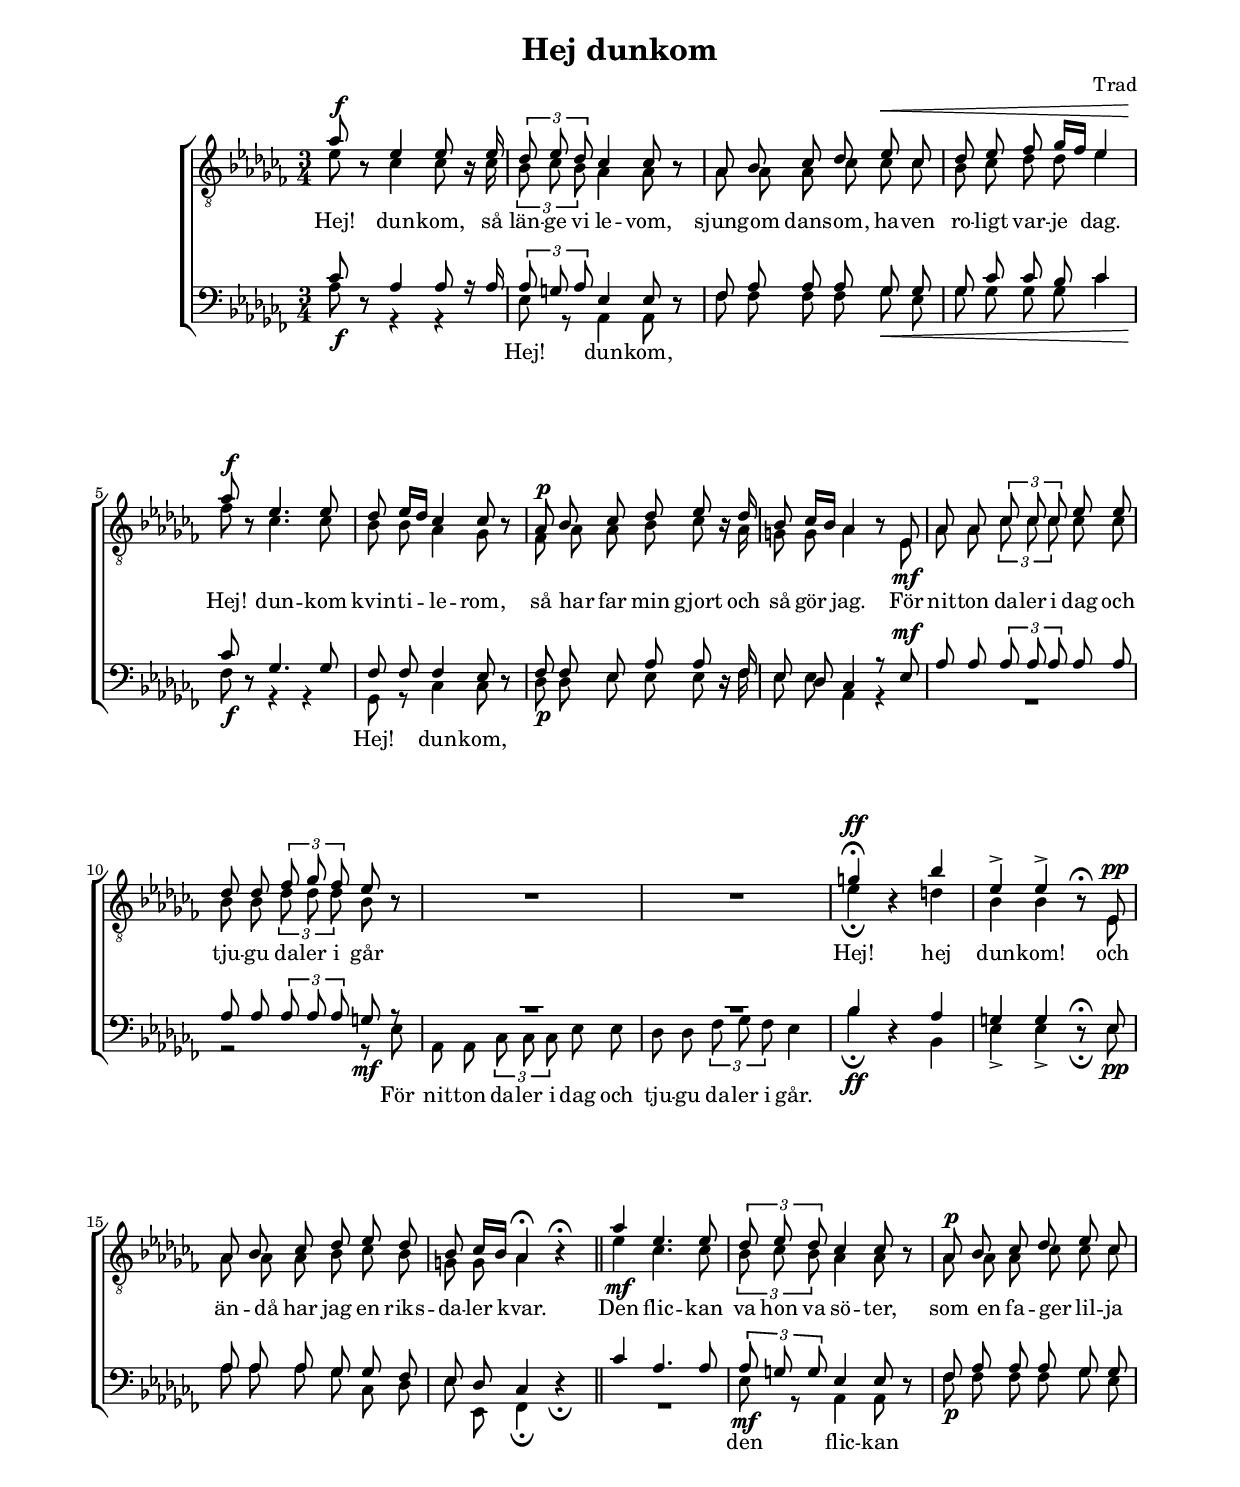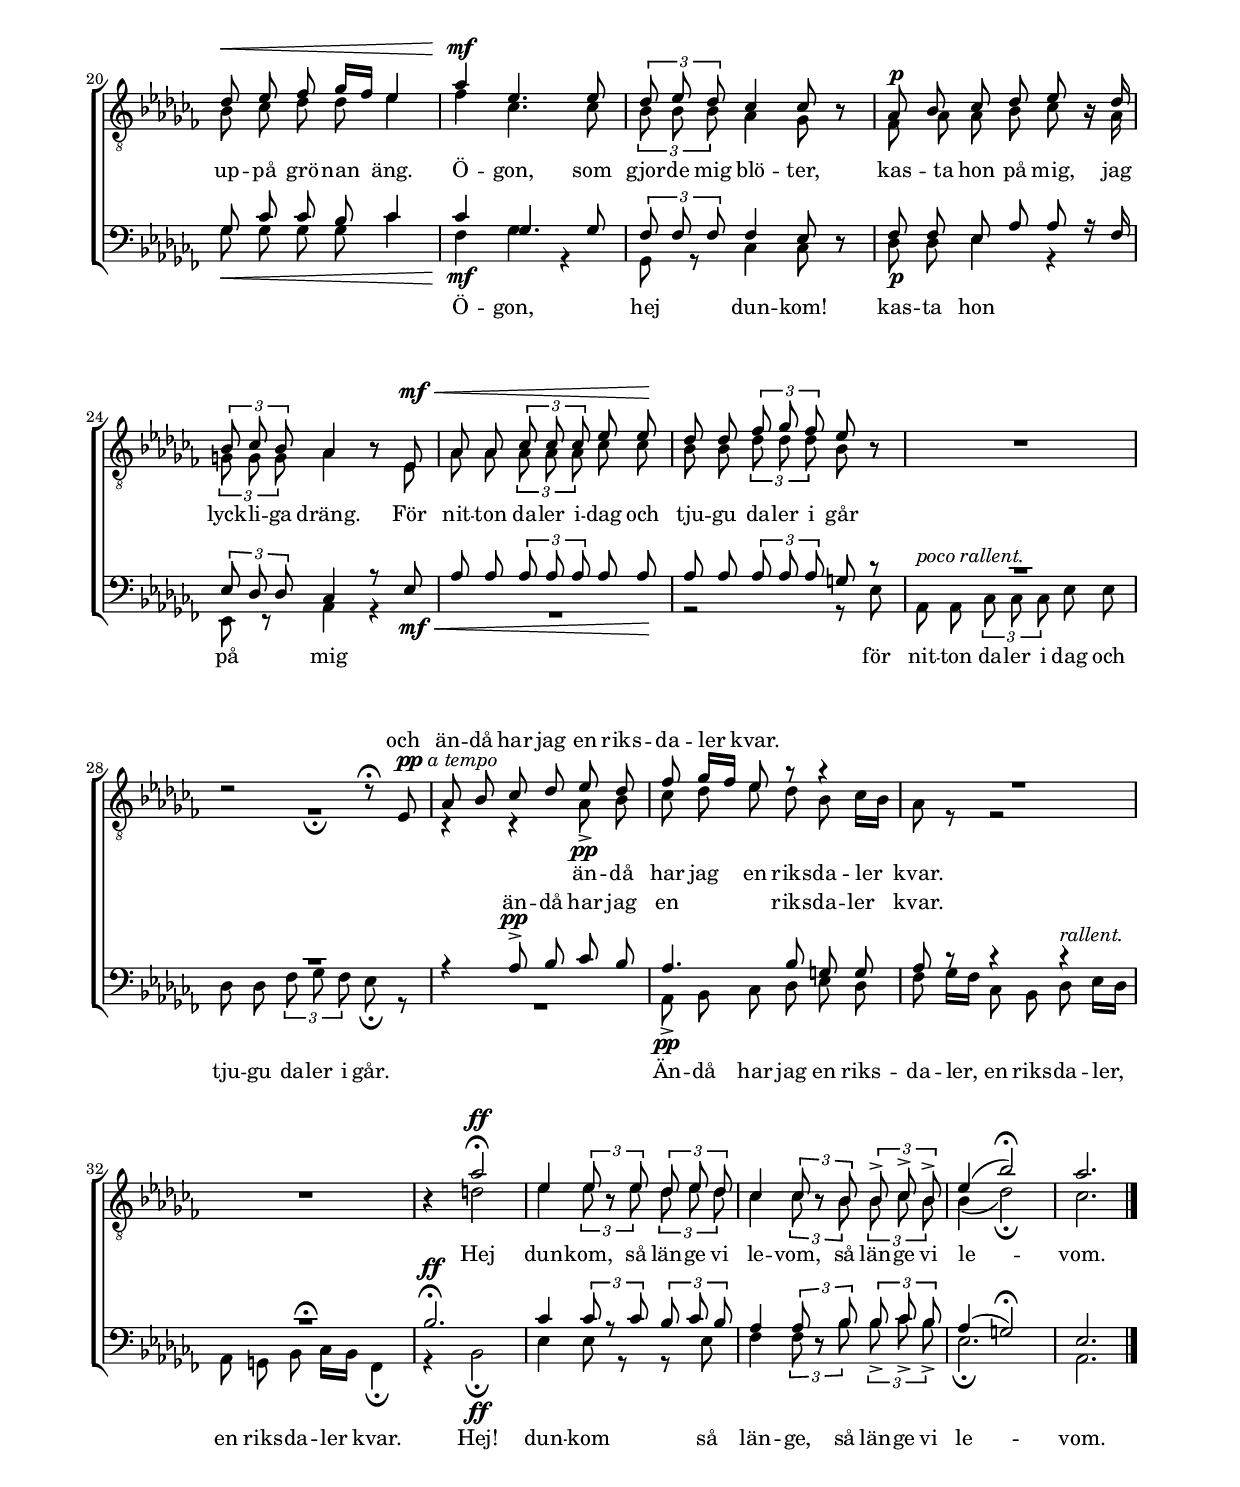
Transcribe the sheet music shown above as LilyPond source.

% LilyBin
\version "2.22.2"

\header {
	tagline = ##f
}

\paper {
	line-width = 175
	top-margin = 25
	bottom-margin = 30
	system-system-spacing.padding = #6
	print-all-headers = ##t
	print-page-number = ##f
}

#(set-global-staff-size 17)

global = {
	\key aes \minor
	\time 3/4
}

\include "../Include/midiVolume.ly"

%HEJ DUNKOM

system = \relative c' {

	s2.\f | s2. | s2  s4\< | s2. |
	s2.\f | s2. | s2.\p | s2. |
	s2. | s2. | s2. | s2. |
	s2.\ff | s2 s8 s8\pp | s2. | s2. \bar "||"

	s2. | s2. | s2.\p | s2.\<  |
	s2.\mf | s2. | s2.\p | s2 s8  s8\mf-\< |
	s2 s8 s8\! | s2. | s2. | s2. |
	s2. | s2. | s2. | s2.  |

	s2.  | s2. | s2. | s2. | s2. \bar "|."
}

tOne = \relative c'' {
	\override Voice.Rest #'staff-position = #0
	\override Voice.MultiMeasureRest #'staff-position = #0
	\autoBeamOff

	aes8 r8 es4 es8 r16 es16 |
	\tuplet 3/2 {des8 es8 des8} ces4 ces8 r8 |
	aes8 bes8 ces8 des8  es8 ces8 |
	des8 es8 fes8  ges16[ fes16]  es4 |

	aes8 r8 es4. es8 |
	des8 es16[ des16] ces4 ces8 r8 |
	aes8 bes8 ces8 des8  es8 r16 des16 |
	bes8 ces16[ bes16] aes4 r8 es8\mf |

	aes8 aes8 \tuplet 3/2 {ces8 ces8 ces8} es8 es8 |
	des8 des8 \tuplet 3/2 {fes8 ges8 fes8} es8 r8 |
	R2. |
	R2. |

	g4\fermata r4 bes4 |
	es,4-> es4-> r8\fermata es,8  |
	aes8 bes8 ces8 des8 es8 des8 |
	bes8 ces16[ bes16] aes4\fermata r4\fermata |

	aes'4\mf es4. es8 |
	\tuplet 3/2 {des8 es8 des8} ces4 ces8 r8 |
	aes8 bes8 ces8 des8 es8 ces8 |
	des8 es8 fes8 ges16[ fes16] es4 |

	aes4 es4. es8 |
	\tuplet 3/2 {des8 es8 des8} ces4 ces8 r8 |
	aes8 bes8 ces8 des8 es8 r16 des16 |
	\tuplet 3/2 {bes8 ces8 bes8} aes4 r8 es8 |

	aes8 aes8 \tuplet 3/2 {ces8 ces8 ces8} es8 es8 |
	des8 des8 \tuplet 3/2 {fes8 ges8 fes8} es8 r8 |
	R2. |
	\override Voice.Rest #'staff-position = #2
	r2 r8\fermata es,8^\markup{\dynamic pp \italic "a tempo"} |

	\override Voice.Rest #'staff-position = #6
	aes8 bes8 ces8 des8 es8 des8 |
	fes8 ges16[ fes16] es8 r8  r4 |
	\once \override Voice.MultiMeasureRest #'staff-position = #2 R2. |
	R2. |
  \override Voice.Rest #'staff-position = #0

	r4 aes2^\ff-\fermata |
	es4 \tuplet 3/2 {es8  r8  es8} \tuplet 3/2 {des8 es8 des8} |
	ces4 \tuplet 3/2  {ces8  r8 bes8} \tuplet 3/2 {bes8-> ces8-> bes8->} |
	es4( bes'2\fermata) |
	aes2.
}

tTwo = \relative c' {
	\override Voice.Rest #'staff-position = #0
	\override Voice.MultiMeasureRest #'staff-position = #0
	\autoBeamOff

	es8 r8 ces4 ces8 r16 ces16 |
	\tuplet 3/2 {bes8 ces8 bes8} aes4 aes8 r8 |
	aes8 aes8 aes8 ces8 ces8 ces8 |
	bes8 ces8 des8 des8 es4 |

	fes8 r8 ces4. ces8 |
	bes8 bes8 aes4 ges8 r8 |
	fes8 aes8 aes8 bes8 ces8 r16 aes16 |
	g8 g8 aes4 r8 es8 |

	aes8 aes8 \tuplet 3/2 {ces8 ces8 ces8} ces8 ces8 |
	bes8 bes8 \tuplet 3/2 {des8 des8 des8} bes8 r8 |
	R2. |
	R2. |

	es4\fermata r4 d4 |
	bes4 bes4 r8 es,8  |
	aes8 aes8 aes8 bes8 ces8 bes8 |
	g8 g8 aes4 r4 |

	es'4 ces4. ces8 |
	\tuplet 3/2 {bes8 ces8 bes8} aes4 aes8 r8 |
	aes8 aes8 aes8 ces8 ces8 ces8 |
	bes8 ces8 des8 des8 es4 |

	fes4 ces4. ces8 |
	\tuplet 3/2 {bes8 bes8 bes8} aes4 ges8 r8 |
	fes8 aes8 aes8 bes8 ces8 r16 aes16 |
	\tuplet 3/2 {g8 g8 g8} aes4 r8 es8 |

	aes8 aes8 \tuplet 3/2 {aes8 aes8 aes8} ces8 ces8 |
	bes8 bes8 \tuplet 3/2 {des8 des8 des8} bes8 r8 |
	R2. |
	\once \override Voice.MultiMeasureRest #'staff-position = #-4 R2._\fermata |
	\override Voice.Rest #'staff-position = #-6

	r4 r4  aes8->-\pp bes8 |
	ces8 des8 es8 des8 bes8 ces16[ bes16] |
	\override Voice.Rest #'staff-position = #-4
	aes8 r8 r2 |
	R2. |

	\override Voice.Rest #'staff-position = #0

	r4 d2 |
	es4 \tuplet 3/2 {es8  r8  es8} \tuplet 3/2 {des8 es8 des8} |
	ces4 \tuplet 3/2  {ces8  r8 bes8} \tuplet 3/2 {bes8 ces8 bes8} |
	bes4( des2\fermata) |
	ces2.
}

bOne = \relative c' {
	\override Voice.Rest #'staff-position = #0
	\override Voice.MultiMeasureRest #'staff-position = #4
	\autoBeamOff

	ces8 r8 aes4 aes8 \once	\override Voice.Rest #'staff-position = #4 r16 aes16 |
	\tuplet 3/2 {aes8 g8 aes8} es4 es8 r8 |
	fes8 aes8 aes8 aes8 ges8 ges8 |
	ges8 ces8 ces8 bes8 ces4 |

	ces8 r8 ges4. ges8 |
	fes8 fes8 fes4 es8 r8 |
	fes8 fes8 es8 aes8 aes8 r16 fes16 |
	es8 des8 ces4 \once \override Voice.Rest #'staff-position = #4 r8 es8^\mf |

	aes8 aes8 \tuplet 3/2 {aes8 aes8 aes8} aes8 aes8 |
	aes8 aes8 \tuplet 3/2 {aes8 aes8 aes8} g8 \once	\override Voice.Rest #'staff-position = #4 r8 |
	R2. |
	R2. |

	bes4 r4 aes4 |
	g4 g4 r8\fermata es8  |
	aes8 aes8 aes8 ges8 ges8 fes8 |
	es8 des8 ces4 r4 |

	ces'4 aes4. aes8 |
	\tuplet 3/2 {aes8 g8 g8} es4 es8 r8 |
	fes8 aes8 aes8 aes8 ges8 ges8 |
	ges8 ces8 ces8 bes8 ces4 |

	ces4 ges4. ges8 |
	\tuplet 3/2 {fes8 fes8 fes8} fes4 es8 r8 |
	fes8 fes8 es8 aes8 aes8 \override Voice.Rest #'staff-position = #4 r16 fes16 |
	\tuplet 3/2 {es8 des8 des8} ces4 r8 es8 |

	aes8 aes8 \tuplet 3/2 {aes8 aes8 aes8} aes8 aes8 |
	aes8 aes8 \tuplet 3/2 {aes8 aes8 aes8} g8 \once	\override Voice.Rest #'staff-position = #6 r8 |
	R2. |
	R2. |

	r4 aes8->^\pp bes8 ces8 bes8 |
	aes4. bes8 g8 g8 |
	aes8 \override Voice.Rest #'staff-position = #6 r8 r4 r4^\markup{\italic rallent.} |
	R2.\fermata |

	bes2.^\ff-\fermata |
	\override Voice.Rest #'staff-position = #4
	ces4 \tuplet 3/2 {ces8 r8 ces8} \tuplet 3/2 {bes8 ces8 bes8} |
	aes4 \tuplet 3/2 {aes8 \once \override Voice.Rest #'staff-position = #0 r8 bes8} \tuplet 3/2 {bes8 ces8 bes8} |
	as4( g2\fermata) |
	es2.
}

bTwo = \relative c' {
	\autoBeamOff

	aes8 \once \override Voice.Rest #'staff-position = #0 r8 r4 r4 |
	es8  r8 aes,4 aes8 \once \override Voice.Rest #'staff-position = #0 r8 |
	fes'8 fes8 fes8 fes8 ges8 es8 |
	ges8 ges8 ges8 ges8 ces4 |

	fes,8 \once \override Voice.Rest #'staff-position = #0 r8 r4 r4 |
	ges,8 r8 ces4 ces8 \once \override Voice.Rest #'staff-position = #0 r8 |
	des8 des8 es8 es8 es8 \once \override Voice.Rest #'staff-position = #0 r16 fes16 |
	es8 es8 aes,4 r4 |

	R2. |
	r2 r8\mf es'8
	aes,8 aes8 \tuplet 3/2 {ces8 ces8 ces8} es8 es8 |
	des8 des8 \tuplet 3/2 {fes8 ges8 fes8} es4 |

	bes'4\fermata \once \override Voice.Rest #'staff-position = #0 r4 bes,4 |
	es4-> es4-> \once \override Voice.Rest #'staff-position = #0 r8\fermata es8  |
	aes8 aes8 aes8 ges8 ces,8 des8 |
	es8 es,8 fes4\fermata \once \override Voice.Rest #'staff-position = #0 r4\fermata |

	R2. |
	es'8\mf r8 aes,4 aes8 \once \override Voice.Rest #'staff-position = #0 r8 |
	fes'8 fes8 fes8 fes8 ges8 es8 |
	ges8 ges8 ges8 ges8 ces4 |

	fes,4 ges4 r4 |
	ges,8 r8 ces4 ces8 \once \override Voice.Rest #'staff-position = #0 r8 |
	des8 des8 es4 r4 |
	es,8 r8 aes4 r4 |

	R2. |
	r2 r8 es'8
	aes,8^\markup{\italic{poco  rallent.}} aes8 \tuplet 3/2 {ces8 ces8 ces8} es8 es8 |
	des8 des8 \tuplet 3/2 {fes8 ges8 fes8} es8_\fermata r8 |

	R2. |
	aes,8->-\pp bes8 ces8 des8 es8 des8 |
	fes8 ges16[ fes16] ces8 bes8 des8 es16[ des16] |
	aes8 g8 bes8 ces16[ bes16] fes4\fermata |

	r4 bes2_\ff-\fermata |
	es4 es8 r8 r8 es8 |
	fes4 \tuplet 3/2 {fes8 \once	\override Voice.Rest #'staff-position = #0 r8 bes8} \tuplet 3/2 {bes8-> ces8-> bes8->} |
	es,2.\fermata |
	aes,2.
}

LyricToneOne = \lyricmode {
	\repeat unfold 115  {\skip 1}
	och än  -- då har jag en  riks -- da --  ler kvar.
}

LyricTtwo = \lyricmode {
	Hej! dun --  kom,   så län  --  ge vi le  --  vom,
	sjung -- om dans -- om,  ha  --  ven ro -- ligt  var  -- je dag.
	Hej!  dun --  kom kvin -- ti  -- le  -- rom,
	så  har far   min  gjort  och så gör  jag.
	För nit -- ton da -- ler i dag och tju -- gu  da  -- ler i går

	Hej! hej dun -- kom!
	och än --  då har jag en riks  --  da -- ler kvar.

	Den flic -- kan  va hon   va sö  -- ter,
	som en fa -- ger lil  -- ja up  --  på grö -- nan äng.
	Ö -- gon, som  gjor  -- de mig blö -- ter,
	kas -- ta hon  på mig,  jag  lyck  --  li  --  ga  dräng.
	För  nit --  ton da --  ler i -- dag  och  tju  --  gu da --  ler i går

	än -- då har jag en riks  --  da --  ler kvar.

	Hej dun -- kom, så  län --  ge vi le -- vom,
	så  län  -- ge  vi le --  vom.
}

LyricBone = \lyricmode {
	\repeat unfold 115  {\skip 1}
	än  -- då har jag en  riks -- da --  ler kvar.
}

LyricBtwoOne = \lyricmode {
	\skip 1
	Hej! dun  --  kom,
	\repeat  unfold  12 {\skip 1}
	Hej! dun  -- kom,
	\repeat  unfold  9 {\skip 1}
	För nit  --  ton  da -- ler i dag och tju  -- gu da -- ler i går.
	\repeat  unfold  14 {\skip 1}
	den flic  --  kan
	\repeat  unfold 11 {\skip 1}
	Ö  --  gon, hej dun --  kom!
	kas  -- ta hon på  mig
	för nit  --  ton  da -- ler i dag och tju  -- gu da -- ler i går.
	Än -- då har jag en riks -- da --  ler, en riks  -- da  -- ler, en  riks --  da -- ler kvar.
	Hej! dun  --  kom så län  --  ge, så  län -- ge  vi le --  vom.
}

%HEJ DUNKOM

\score { % centered <<

	\header {
		title = "Hej dunkom"
		composer = "Trad"
		text =  "Vilhelm Svedbom"
	}

	\new ChoirStaff <<
		\new Staff = "tenor" <<
			\global
			\clef "treble_8"
			\new Voice = "system" <<
				\dynamicUp
				\system
			>>
			\new Voice = "tOne" <<
				\voiceOne
				\tOne
			>>
			\new Voice = "tTwo" <<
				\voiceTwo
				\tTwo
			>>
			\new Lyrics \with {alignAboveContext = "tenor"} {
				\lyricsto "tOne"
				\LyricToneOne
			}
			\new Lyrics {
				\lyricsto "tTwo"
				\LyricTtwo
			}
		>>
		\new Staff = "bass" <<
			\global
			\clef "bass"
			\new Voice = "system" <<
				\dynamicDown
				\system
			>>
			\new Voice = "bOne" <<
				\voiceOne
				\bOne
			>>
			\new Voice = "bTwo" <<
				\voiceTwo
				\bTwo
			>>
			\new Lyrics \with {alignAboveContext = "bass"} {
				\lyricsto "bOne"
				\LyricBone
			}
			\new Lyrics {
				\lyricsto "bTwo"
				\LyricBtwoOne
			}
		>>
	>>
	\layout {
		\context {
			\Score
			\override SpacingSpanner.uniform-stretching = ##t
		}
		\context {
			\Lyrics
			\override VerticalAxisGroup.staff-staff-spacing = #'((basic-distance . 2) (minimum-distance . 2) (padding . 2))
			\override VerticalAxisGroup.nonstaff-unrelatedstaff-spacing.padding = #1.5
		}
	}
}  % End score

tempoMark = {
	\tempo 4 = 108
}

\score {
	\unfoldRepeats {
		\new ChoirStaff <<
			\new Staff <<
				\midiVolumeMax
				\global
				\new Voice = "tOne" <<
					\tOne
				>>
			>>
			\new Staff = "staff" <<
				\midiVolumeMax
				\global
				\new Voice = "tTwo" <<
					\tTwo
				>>
				\new Voice = "bOne" <<
					\bOne
				>>
				\new Voice = "bTwo" <<
					\bTwo
				>>
			>>
		>>
	}
	\midi {
		\tempoMark
	}
}
\score {
	\unfoldRepeats {
		\new ChoirStaff <<
			\new Staff <<
				\midiVolumeMax
				\global
				\new Voice = "tOne" <<
					\tOne
				>>
			>>
			\new Staff = "staff" <<
				\midiVolumeMin
				\global
				\new Voice = "tTwo" <<
					\tTwo
				>>
				\new Voice = "bOne" <<
					\bOne
				>>
				\new Voice = "bTwo" <<
					\bTwo
				>>
			>>
		>>
	}
	\midi {
		\tempoMark
	}
}
\score {
	\unfoldRepeats {
		\new ChoirStaff <<
			\new Staff <<
				\midiVolumeMax
				\global
				\new Voice = "tOne" <<
					\tTwo
				>>
			>>
			\new Staff = "staff" <<
				\midiVolumeMin
				\global
				\new Voice = "tTwo" <<
					\tOne
				>>
				\new Voice = "bOne" <<
					\bOne
				>>
				\new Voice = "bTwo" <<
					\bTwo
				>>
			>>
		>>
	}
	\midi {
		\tempoMark
	}
}
\score {
	\unfoldRepeats {
		\new ChoirStaff <<
			\new Staff <<
				\midiVolumeMax
				\global
				\new Voice = "tOne" <<
					\bOne
				>>
			>>
			\new Staff = "staff" <<
				\midiVolumeMin
				\global
				\new Voice = "tTwo" <<
					\tTwo
				>>
				\new Voice = "bOne" <<
					\tOne
				>>
				\new Voice = "bTwo" <<
					\bTwo
				>>
			>>
		>>
	}
	\midi {
		\tempoMark
	}
}
\score {
	\unfoldRepeats {
		\new ChoirStaff <<
			\new Staff <<
				\midiVolumeMax
				\global
				\new Voice = "tOne" <<
					\bTwo
				>>
			>>
			\new Staff = "staff" <<
				\midiVolumeMin
				\global
				\new Voice = "tTwo" <<
					\tTwo
				>>
				\new Voice = "bOne" <<
					\bOne
				>>
				\new Voice = "bTwo" <<
					\tOne
				>>
			>>
		>>
	}
	\midi {
		\tempoMark
	}
}

